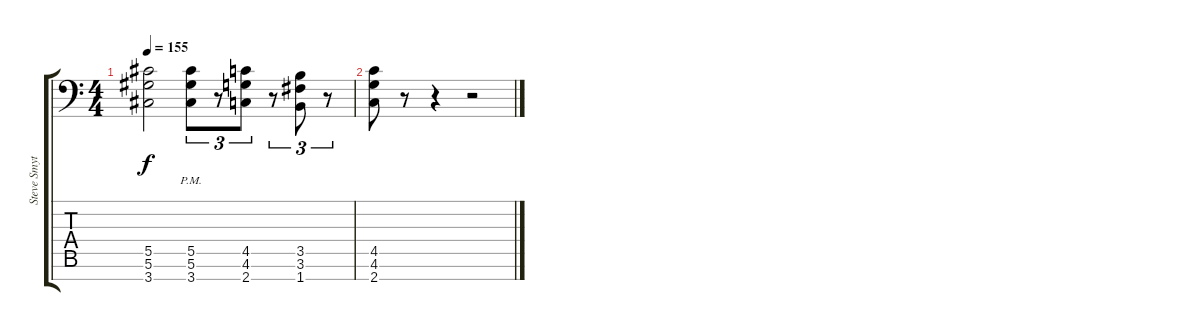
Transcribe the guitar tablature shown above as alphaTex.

\track ("Steve Smyth" "Steve Smyt") {instrument distortionguitar}
\staff {score tabs}
\tuning (Eb4 Bb3 Gb3 Db3 Ab2 Eb2 Bb1) {hide}
\ts (4 4)
\tempo 155
\clef f4
\ks c
(5.5 5.6 3.7).2{dy f} (5.5{pm} 5.6{pm} 3.7{pm}).8{tu (3 2)} r.8{tu (3 2)} (4.5 4.6 2.7).8{tu (3 2)} r.8{tu (3 2)} (3.5 3.6 1.7).8{tu (3 2)} r.8{tu (3 2)} |
(4.5 4.6 2.7).8 r.8 r.4 r.2
